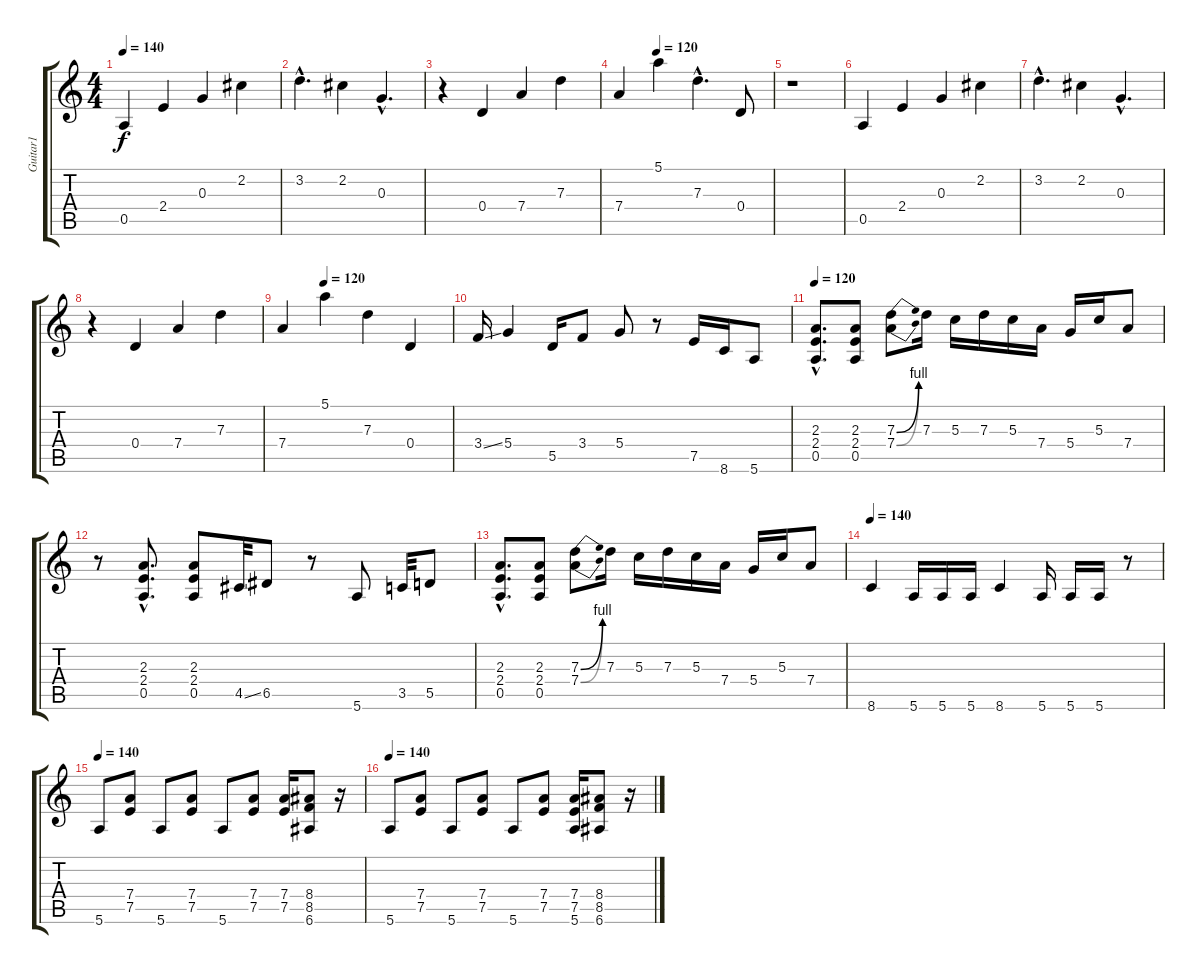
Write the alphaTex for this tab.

\track ("Guitar1" "Guitar1") {instrument acousticguitarsteel}
\staff {score tabs}
\tuning (E4 B3 G3 D3 A2 E2) {hide}
\ts (4 4)
\tempo 140
\clef g2
\ks c
0.5.4{dy f instrument acousticguitarsteel} 2.4.4 0.3.4 2.2.4 |
3.2{hac}.4{d} 2.2.4 0.3{hac}.4{d} |
r.4 0.4.4 7.4.4 7.3.4 |
\tempo (120 0.25)
7.4.4 5.1.4 7.3{hac}.4{d} 0.4.8 |
r.1 |
0.5.4 2.4.4 0.3.4 2.2.4 |
3.2{hac}.4{d} 2.2.4 0.3{hac}.4{d} |
r.4 0.4.4 7.4.4 7.3.4 |
\tempo (120 0.25)
7.4.4 5.1.4 7.3.4 0.4.4 |
3.4{ss}.16{instrument distortionguitar} 5.4.4 5.5.16 3.4.8 5.4.8 r.8 7.5.16 8.6.16 5.6.8 |
\tempo 120
(2.3{hac} 2.4{hac} 0.5{hac}).8{d} (2.3 2.4 0.5).8 (7.3{be (bend 0 0 60 4)} 7.4{be (bend 0 0 60 4)}).8 7.3.16 5.3.16 7.3.16 5.3.16 7.4.16 5.4.16 5.3.16 7.4.8 |
r.8 (2.3{hac} 2.4{hac} 0.5{hac}).8{d} (2.3 2.4 0.5).8 4.5{ss}.32 6.5.8 r.8 5.6.8 3.5.32 5.5.8 |
(2.3{hac} 2.4{hac} 0.5{hac}).8{d} (2.3 2.4 0.5).8 (7.3{be (bend 0 0 60 4)} 7.4{be (bend 0 0 60 4)}).8 7.3.16 5.3.16 7.3.16 5.3.16 7.4.16 5.4.16 5.3.16 7.4.8 |
\tempo 140
8.6.4 5.6.16 5.6.16 5.6.16 8.6.4 5.6.16 5.6.16 5.6.16 r.8 |
\tempo 140
5.6.8 (7.4 7.5).8 5.6.8 (7.4 7.5).8 5.6.8 (7.4 7.5).8 (7.4 7.5).16 (8.4 8.5 6.6).8 r.16 |
\tempo 140
5.6.8 (7.4 7.5).8 5.6.8 (7.4 7.5).8 5.6.8 (7.4 7.5).8 (7.4 7.5 5.6).16 (8.4 8.5 6.6).8 r.16
